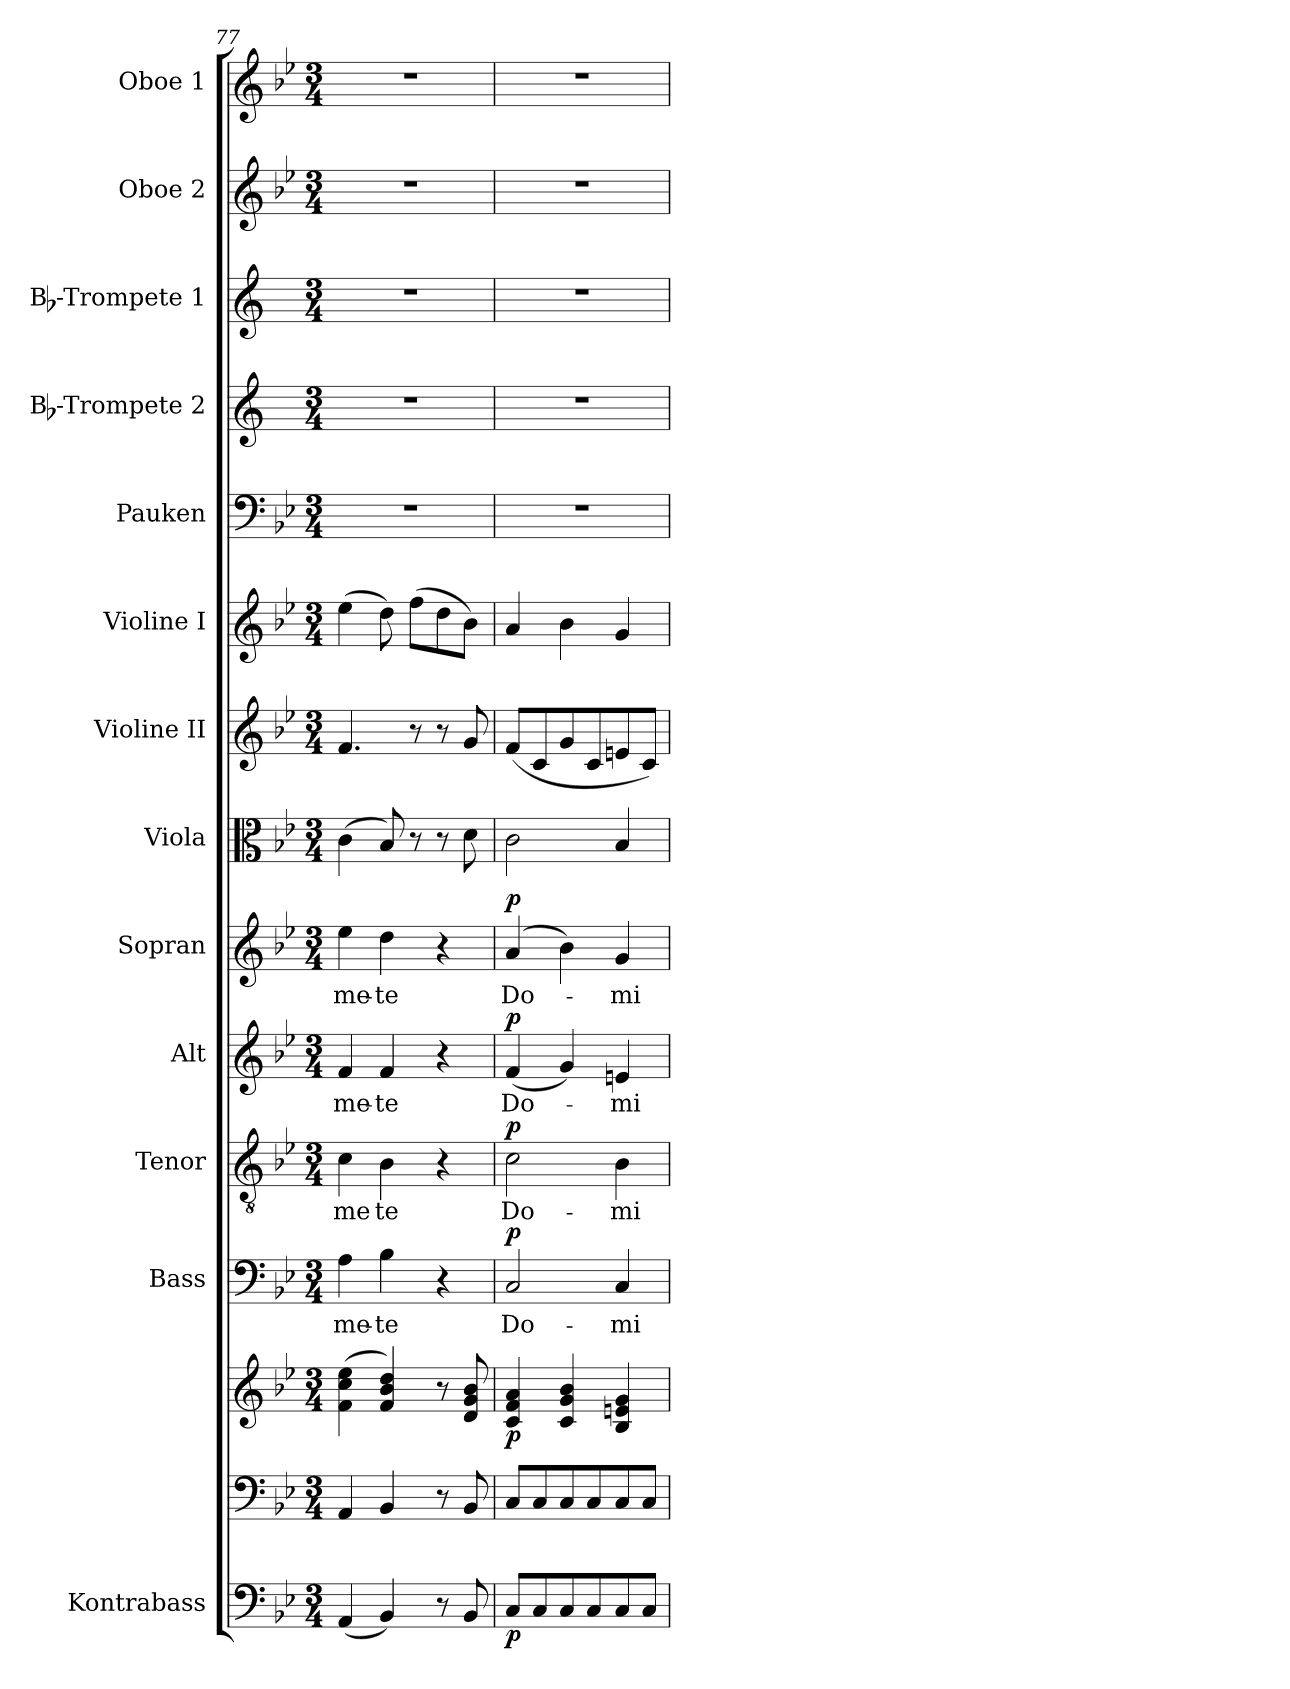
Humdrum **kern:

**kern	**dynam	**kern	**kern	**dynam	**kern	**text	**dynam	**kern	**text	**dynam	**kern	**text	**dynam	**kern	**text	**dynam	**kern	**kern	**kern	**kern	**kern	**kern	**kern	**kern
*part14	*part14	*part13	*part13	*part13	*part12	*part12	*part12	*part11	*part11	*part11	*part10	*part10	*part10	*part9	*part9	*part9	*part8	*part7	*part6	*part5	*part4	*part3	*part2	*part1
*staff15	*staff15	*staff14	*staff13	*staff13/14	*staff12	*staff12	*staff12	*staff11	*staff11	*staff11	*staff10	*staff10	*staff10	*staff9	*staff9	*staff9	*staff8	*staff7	*staff6	*staff5	*staff4	*staff3	*staff2	*staff1
*I"Kontrabass	*	*	*	*	*I"Bass	*	*	*I"Tenor	*	*	*I"Alt	*	*	*I"Sopran	*	*	*I"Viola	*I"Violine II	*I"Violine I	*I"Pauken	*I"Bb-Trompete 2	*I"Bb-Trompete 1	*I"Oboe 2	*I"Oboe 1
*I'Kb.	*	*	*	*	*I'B.	*	*	*I'T.	*	*	*I'A.	*	*	*I'S.	*	*	*I'Vla.	*I'Vl. II	*I'Vl. I	*I'Pk.	*I'Bb Trp. 2	*I'Bb Trp. 1	*I'Ob. 2	*I'Ob. 1
*clefF4	*	*clefF4	*clefG2	*	*clefF4	*	*	*clefGv2	*	*	*clefG2	*	*	*clefG2	*	*	*clefC3	*clefG2	*clefG2	*clefF4	*clefG2	*clefG2	*clefG2	*clefG2
*ITrd7c12	*	*	*	*	*	*	*	*	*	*	*	*	*	*	*	*	*	*	*	*	*ITrd1c2	*ITrd1c2	*	*
*k[b-e-]	*	*k[b-e-]	*k[b-e-]	*	*k[b-e-]	*	*	*k[b-e-]	*	*	*k[b-e-]	*	*	*k[b-e-]	*	*	*k[b-e-]	*k[b-e-]	*k[b-e-]	*k[b-e-]	*k[b-e-]	*k[b-e-]	*k[b-e-]	*k[b-e-]
*B-:	*	*B-:	*B-:	*	*B-:	*	*	*B-:	*	*	*B-:	*	*	*B-:	*	*	*B-:	*B-:	*B-:	*B-:	*B-:	*B-:	*B-:	*B-:
*M3/4	*	*M3/4	*M3/4	*	*M3/4	*	*	*M3/4	*	*	*M3/4	*	*	*M3/4	*	*	*M3/4	*M3/4	*M3/4	*M3/4	*M3/4	*M3/4	*M3/4	*M3/4
=77	=77	=77	=77	=77	=77	=77	=77	=77	=77	=77	=77	=77	=77	=77	=77	=77	=77	=77	=77	=77	=77	=77	=77	=77
!	!	!	!	!	!	!LO:LY:b	!	!	!LO:LY:b	!	!	!LO:LY:b	!	!	!LO:LY:b	!	!	!	!	!	!	!	!	!
(<4AAA/	.	4AA/	(>4f\ 4cc\ 4ee-\	.	4A\	-me-	.	4c\	-me	.	4f/	-me-	.	4ee-\	-me-	.	(>4c\	4.f/	(>4ee-\	2.r	2.r	2.r	2.r	2.r
!	!	!	!	!	!	!LO:LY:b	!	!	!LO:LY:b	!	!	!LO:LY:b	!	!	!LO:LY:b	!	!	!	!	!	!	!	!	!
4BBB-/)	.	4BB-/	4f/ 4b-/ 4dd/)	.	4B-\	-te	.	4B-\	te	.	4f/	-te	.	4dd\	-te	.	8B-/)	.	8dd\)	.	.	.	.	.
.	.	.	.	.	.	.	.	.	.	.	.	.	.	.	.	.	8r	8r	(>8ff\L	.	.	.	.	.
8r	.	8r	8r	.	4r	.	.	4r	.	.	4r	.	.	4r	.	.	8r	8r	8dd\	.	.	.	.	.
8BBB-/	.	8BB-/	8d/ 8g/ 8b-/	.	.	.	.	.	.	.	.	.	.	.	.	.	8d\	8g/	8b-\J)	.	.	.	.	.
=78	=78	=78	=78	=78	=78	=78	=78	=78	=78	=78	=78	=78	=78	=78	=78	=78	=78	=78	=78	=78	=78	=78	=78	=78
!	!LO:DY:b	!	!	!LO:DY:b	!	!LO:LY:b	!LO:DY:a	!	!LO:LY:b	!LO:DY:a	!	!LO:LY:b	!LO:DY:a	!	!LO:LY:b	!LO:DY:a	!	!	!	!	!	!	!	!
8CC/L	p	8C/L	4c/ 4f/ 4a/	p	2C/	Do-	p	2c\	Do-	p	(<4f/	Do-	p	(4a/	Do-	p	2c\	(<8f/L	4a/	2.r	2.r	2.r	2.r	2.r
8CC/	.	8C/	.	.	.	.	.	.	.	.	.	.	.	.	.	.	.	8c/	.	.	.	.	.	.
8CC/	.	8C/	4c/ 4g/ 4b-/	.	.	.	.	.	.	.	4g/)	.	.	4b-\)	.	.	.	8g/	4b-\	.	.	.	.	.
8CC/	.	8C/	.	.	.	.	.	.	.	.	.	.	.	.	.	.	.	8c/	.	.	.	.	.	.
!	!	!	!	!	!	!LO:LY:b	!	!	!LO:LY:b	!	!	!LO:LY:b	!	!	!LO:LY:b	!	!	!	!	!	!	!	!	!
8CC/	.	8C/	4B-/ 4en/ 4g/	.	4C/	-mi-	.	4B-\	-mi-	.	4en/	-mi-	.	4g/	-mi-	.	4B-/	8en/	4g/	.	.	.	.	.
8CC/J	.	8C/J	.	.	.	.	.	.	.	.	.	.	.	.	.	.	.	8c/J)	.	.	.	.	.	.
=	=	=	=	=	=	=	=	=	=	=	=	=	=	=	=	=	=	=	=	=	=	=	=	=
*-	*-	*-	*-	*-	*-	*-	*-	*-	*-	*-	*-	*-	*-	*-	*-	*-	*-	*-	*-	*-	*-	*-	*-	*-
